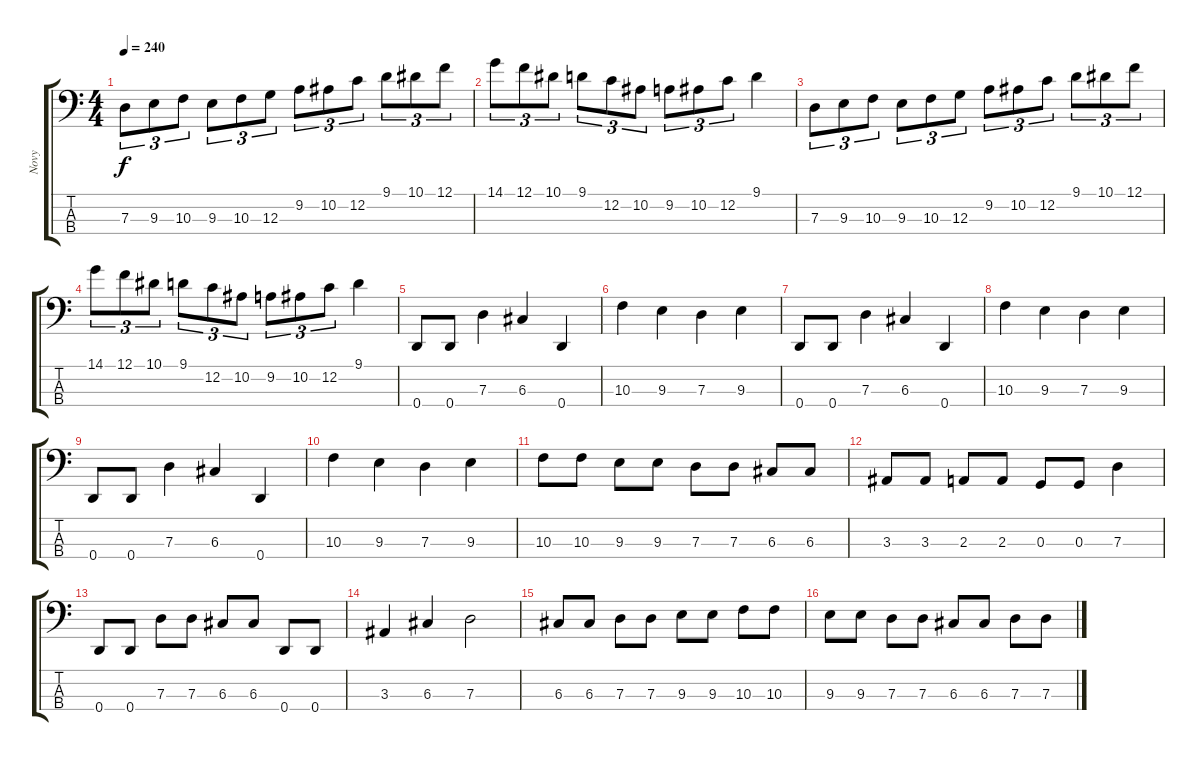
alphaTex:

\track ("Novy" "Novy") {instrument electricbassfinger}
\staff {score tabs}
\tuning (F2 C2 G1 D1) {hide}
\ts (4 4)
\tempo 240
\clef f4
\ks c
7.3.8{tu (3 2) dy f} 9.3.8{tu (3 2)} 10.3.8{tu (3 2)} 9.3.8{tu (3 2)} 10.3.8{tu (3 2)} 12.3.8{tu (3 2)} 9.2.8{tu (3 2)} 10.2.8{tu (3 2)} 12.2.8{tu (3 2)} 9.1.8{tu (3 2)} 10.1.8{tu (3 2)} 12.1.8{tu (3 2)} |
14.1.8{tu (3 2)} 12.1.8{tu (3 2)} 10.1.8{tu (3 2)} 9.1.8{tu (3 2)} 12.2.8{tu (3 2)} 10.2.8{tu (3 2)} 9.2.8{tu (3 2)} 10.2.8{tu (3 2)} 12.2.8{tu (3 2)} 9.1.4 |
7.3.8{tu (3 2)} 9.3.8{tu (3 2)} 10.3.8{tu (3 2)} 9.3.8{tu (3 2)} 10.3.8{tu (3 2)} 12.3.8{tu (3 2)} 9.2.8{tu (3 2)} 10.2.8{tu (3 2)} 12.2.8{tu (3 2)} 9.1.8{tu (3 2)} 10.1.8{tu (3 2)} 12.1.8{tu (3 2)} |
14.1.8{tu (3 2)} 12.1.8{tu (3 2)} 10.1.8{tu (3 2)} 9.1.8{tu (3 2)} 12.2.8{tu (3 2)} 10.2.8{tu (3 2)} 9.2.8{tu (3 2)} 10.2.8{tu (3 2)} 12.2.8{tu (3 2)} 9.1.4 |
0.4.8 0.4.8 7.3.4 6.3.4 0.4.4 |
10.3.4 9.3.4 7.3.4 9.3.4 |
0.4.8 0.4.8 7.3.4 6.3.4 0.4.4 |
10.3.4 9.3.4 7.3.4 9.3.4 |
0.4.8 0.4.8 7.3.4 6.3.4 0.4.4 |
10.3.4 9.3.4 7.3.4 9.3.4 |
10.3.8 10.3.8 9.3.8 9.3.8 7.3.8 7.3.8 6.3.8 6.3.8 |
3.3.8 3.3.8 2.3.8 2.3.8 0.3.8 0.3.8 7.3.4 |
0.4.8 0.4.8 7.3.8 7.3.8 6.3.8 6.3.8 0.4.8 0.4.8 |
3.3.4 6.3.4 7.3.2 |
6.3.8 6.3.8 7.3.8 7.3.8 9.3.8 9.3.8 10.3.8 10.3.8 |
9.3.8 9.3.8 7.3.8 7.3.8 6.3.8 6.3.8 7.3.8 7.3.8
